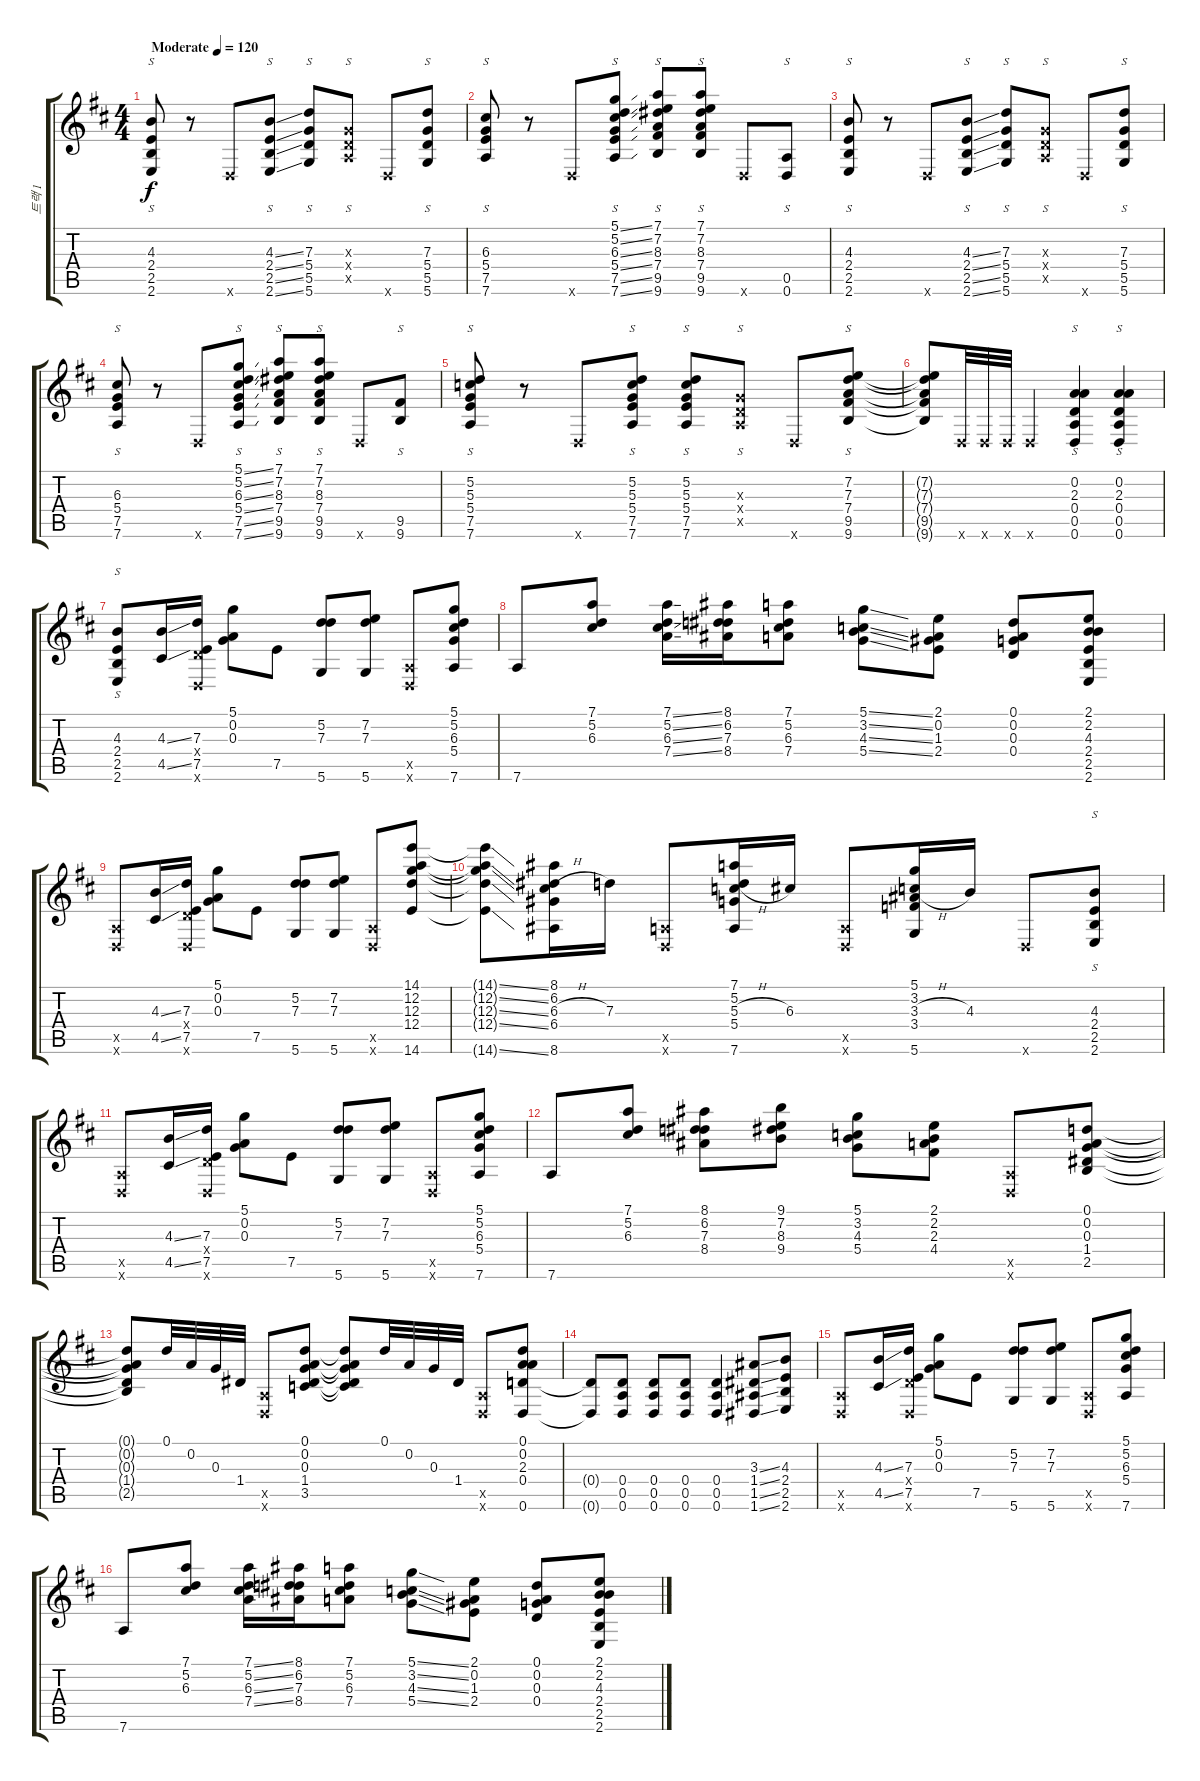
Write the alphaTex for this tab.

\track ("트랙 1" "트랙 1") {instrument acousticguitarsteel}
\staff {score tabs}
\tuning (D4 A3 G3 D3 A2 D2) {hide}
\ts (4 4)
\tempo (120 "Moderate")
\clef g2
\ks d
(4.3 2.4 2.5 2.6).8{s dy f instrument acousticguitarsteel} r.8 0.6{x}.8 (4.3{ss} 2.4{ss} 2.5{ss} 2.6{ss}).8{s} (7.3 5.4 5.5 5.6).8{s} (0.3{x} 0.4{x} 0.5{x}).8{s} 0.6{x}.8 (7.3 5.4 5.5 5.6).8{s} |
(6.3 5.4 7.5 7.6).8{s} r.8 0.6{x}.8 (5.1{ss} 5.2{ss} 6.3{ss} 5.4{ss} 7.5{ss} 7.6{ss}).8{s} (7.1 7.2 8.3 7.4 9.5 9.6).8{s} (7.1 7.2 8.3 7.4 9.5 9.6).8{s} 0.6{x}.8 (0.5 0.6).8{s} |
(4.3 2.4 2.5 2.6).8{s} r.8 0.6{x}.8 (4.3{ss} 2.4{ss} 2.5{ss} 2.6{ss}).8{s} (7.3 5.4 5.5 5.6).8{s} (0.3{x} 0.4{x} 0.5{x}).8{s} 0.6{x}.8 (7.3 5.4 5.5 5.6).8{s} |
(6.3 5.4 7.5 7.6).8{s} r.8 0.6{x}.8 (5.1{ss} 5.2{ss} 6.3{ss} 5.4{ss} 7.5{ss} 7.6{ss}).8{s} (7.1 7.2 8.3 7.4 9.5 9.6).8{s} (7.1 7.2 8.3 7.4 9.5 9.6).8{s} 0.6{x}.8 (9.5 9.6).8{s} |
(5.2 5.3 5.4 7.5 7.6).8{s} r.8 0.6{x}.8 (5.2 5.3 5.4 7.5 7.6).8{s} (5.2 5.3 5.4 7.5 7.6).8{s} (0.3{x} 0.4{x} 0.5{x}).8{s} 0.6{x}.8 (7.2 7.3 7.4 9.5 9.6).8{s} |
(7.2{t} 7.3{t} 7.4{t} 9.5{t} 9.6{t}).8 0.6{x}.32 0.6{x}.32 0.6{x}.32 0.6{x}.4 (0.2 2.3 0.4 0.5 0.6).4{s} (0.2 2.3 0.4 0.5 0.6).4{s} |
(4.3 2.4 2.5 2.6).8{s} (4.3{ss} 4.5{ss}).16 (7.3 0.4{x} 7.5 0.6{x}).16 (5.1 0.2 0.3).8 7.5.8 (5.2 7.3 5.6).8 (7.2 7.3 5.6).8 (0.5{x} 0.6{x}).8 (5.1 5.2 6.3 5.4 7.6).8 |
7.6.8 (7.1 5.2 6.3).8 (7.1{ss} 5.2{ss} 6.3{ss} 7.4{ss}).16 (8.1 6.2 7.3 8.4).16 (7.1 5.2 6.3 7.4).8 (5.1{ss} 3.2{ss} 4.3{ss} 5.4{ss}).8 (2.1 0.2 1.3 2.4).8 (0.1 0.2 0.3 0.4).8 (2.1 2.2 4.3 2.4 2.5 2.6).8 |
(0.5{x} 0.6{x}).8 (4.3{ss} 4.5{ss}).16 (7.3 0.4{x} 7.5 0.6{x}).16 (5.1 0.2 0.3).8 7.5.8 (5.2 7.3 5.6).8 (7.2 7.3 5.6).8 (0.5{x} 0.6{x}).8 (14.1 12.2 12.3 12.4 14.6).8 |
(14.1{ss t} 12.2{ss t} 12.3{ss t} 12.4{ss t} 14.6{ss t}).8 (8.1 6.2 6.3{h} 6.4 8.6).16 7.3.16 (0.5{x} 0.6{x}).8 (7.1 5.2 5.3{h} 5.4 7.6).16 6.3.16 (0.5{x} 0.6{x}).8 (5.1 3.2 3.3{h} 3.4 5.6).16 4.3.16 0.6{x}.8 (4.3 2.4 2.5 2.6).8{s} |
(0.5{x} 0.6{x}).8 (4.3{ss} 4.5{ss}).16 (7.3 0.4{x} 7.5 0.6{x}).16 (5.1 0.2 0.3).8 7.5.8 (5.2 7.3 5.6).8 (7.2 7.3 5.6).8 (0.5{x} 0.6{x}).8 (5.1 5.2 6.3 5.4 7.6).8 |
7.6.8 (7.1 5.2 6.3).8 (8.1 6.2 7.3 8.4).8 (9.1 7.2 8.3 9.4).8 (5.1 3.2 4.3 5.4).8 (2.1 2.2 2.3 4.4).8 (0.5{x} 0.6{x}).8 (0.1 0.2 0.3 1.4 2.5).8 |
(0.1{t} 0.2{t} 0.3{t} 1.4{t} 2.5{t}).8 0.1.32 0.2.32 0.3.32 1.4.32 (0.5{x} 0.6{x}).8 (0.1 0.2 0.3 1.4 3.5).8 (0.1{t} 0.2{t} 0.3{t} 1.4{t} 3.5{t}).8 0.1.32 0.2.32 0.3.32 1.4.32 (0.5{x} 0.6{x}).8 (0.1 0.2 2.3 0.4 0.6).8 |
(0.4{t} 0.6{t}).8 (0.4 0.5 0.6).8 (0.4 0.5 0.6).8 (0.4 0.5 0.6).8 (0.4 0.5 0.6).4 (3.3{ss} 1.4{ss} 1.5{ss} 1.6{ss}).8 (4.3 2.4 2.5 2.6).8 |
(0.5{x} 0.6{x}).8 (4.3{ss} 4.5{ss}).16 (7.3 0.4{x} 7.5 0.6{x}).16 (5.1 0.2 0.3).8 7.5.8 (5.2 7.3 5.6).8 (7.2 7.3 5.6).8 (0.5{x} 0.6{x}).8 (5.1 5.2 6.3 5.4 7.6).8 |
7.6.8 (7.1 5.2 6.3).8 (7.1{ss} 5.2{ss} 6.3{ss} 7.4{ss}).16 (8.1 6.2 7.3 8.4).16 (7.1 5.2 6.3 7.4).8 (5.1{ss} 3.2{ss} 4.3{ss} 5.4{ss}).8 (2.1 0.2 1.3 2.4).8 (0.1 0.2 0.3 0.4).8 (2.1 2.2 4.3 2.4 2.5 2.6).8
